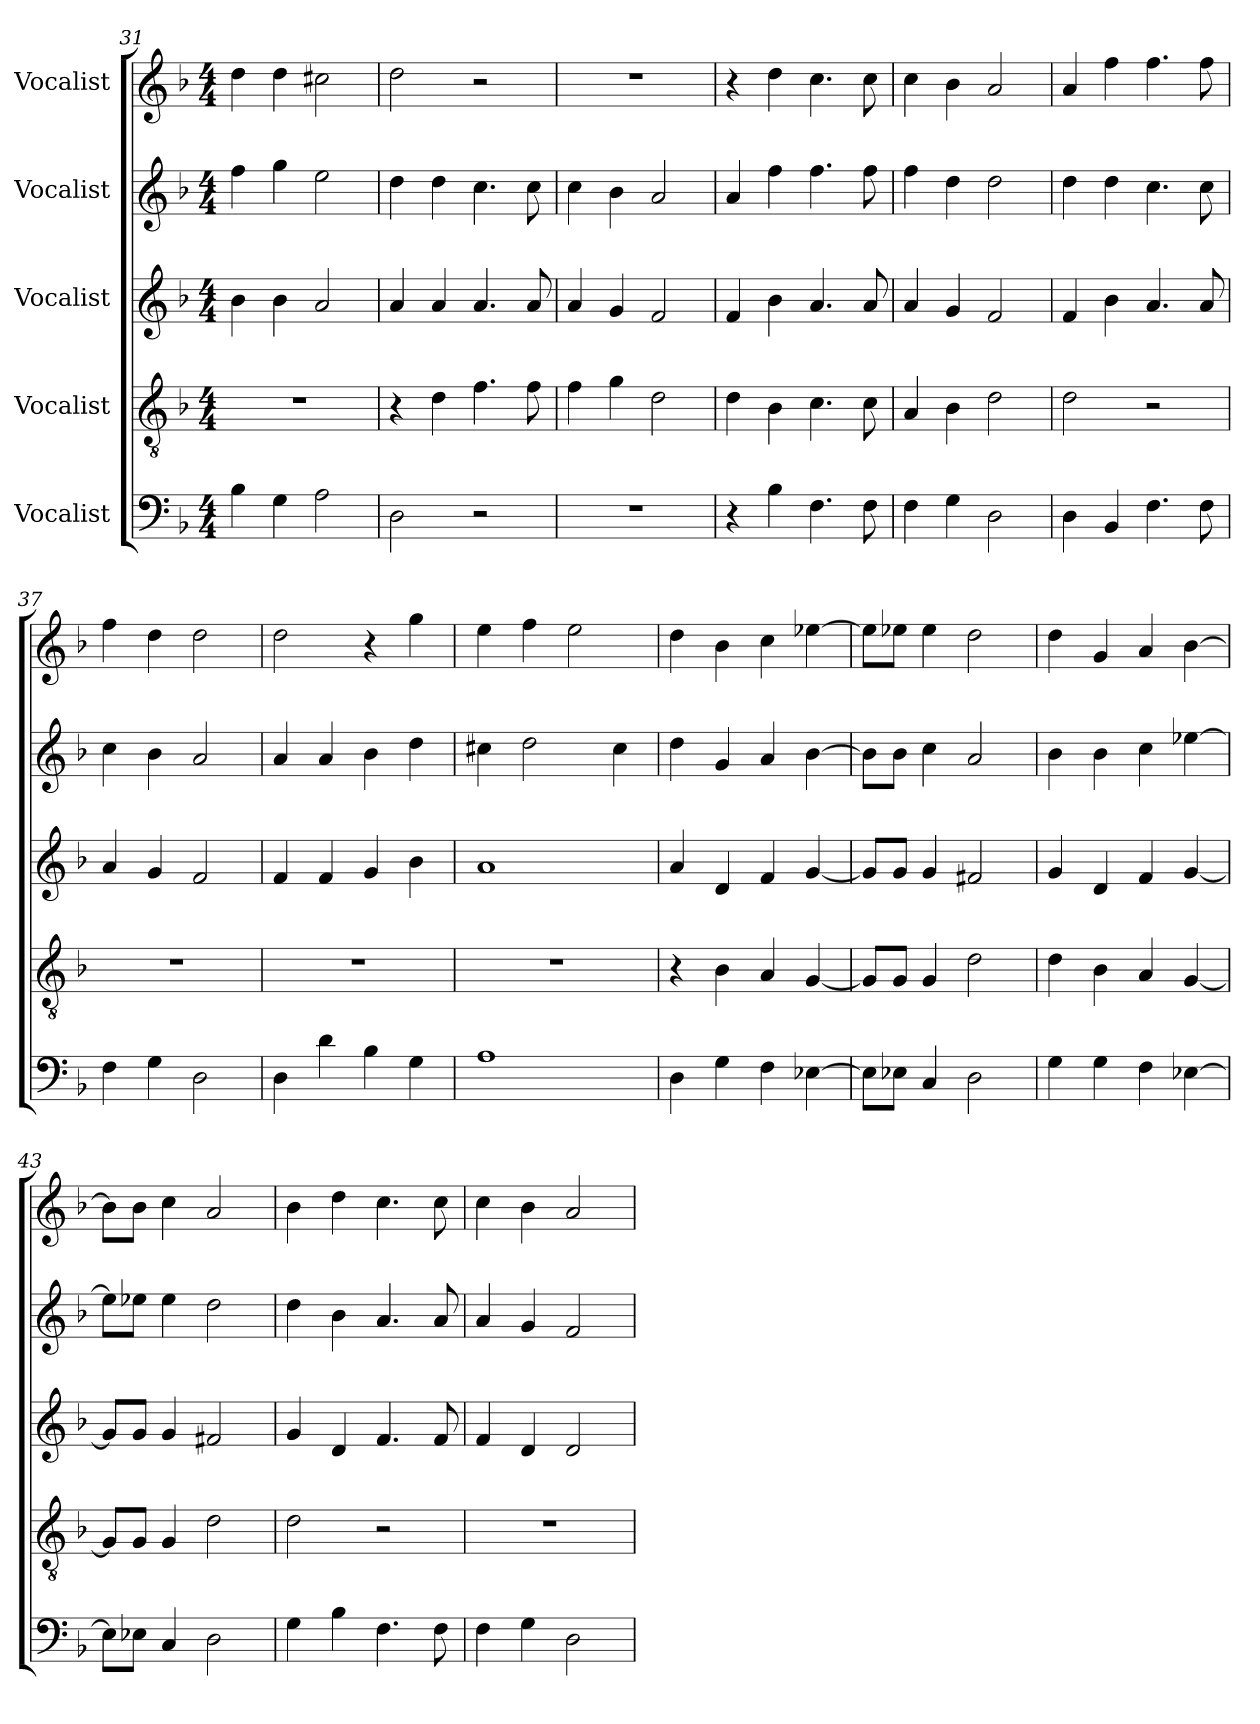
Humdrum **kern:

**kern	**kern	**kern	**kern	**kern
*part5	*part4	*part3	*part2	*part1
*staff5	*staff4	*staff3	*staff2	*staff1
*I"Vocalist	*I"Vocalist	*I"Vocalist	*I"Vocalist	*I"Vocalist
*clefF4	*clefGv2	*clefG2	*clefG2	*clefG2
*k[b-]	*k[b-]	*k[b-]	*k[b-]	*k[b-]
*M4/4	*M4/4	*M4/4	*M4/4	*M4/4
=31	=31	=31	=31	=31
4B-\	1r	4b-\	4ff\	4dd\
4G\	.	4b-\	4gg\	4dd\
2A\	.	2a/	2ee\	2cc#X\
=32	=32	=32	=32	=32
2D\	4r	4a/	4dd\	2dd\
.	4d\	4a/	4dd\	.
2r	4.f\	4.a/	4.cc\	2r
.	8f\	8a/	8cc\	.
=33	=33	=33	=33	=33
1r	4f\	4a/	4cc\	1r
.	4g\	4g/	4b-\	.
.	2d\	2f/	2a/	.
=34	=34	=34	=34	=34
4r	4d\	4f/	4a/	4r
4B-\	4B-\	4b-\	4ff\	4dd\
4.F\	4.c\	4.a/	4.ff\	4.cc\
8F\	8c\	8a/	8ff\	8cc\
=35	=35	=35	=35	=35
4F\	4A/	4a/	4ff\	4cc\
4G\	4B-\	4g/	4dd\	4b-\
2D\	2d\	2f/	2dd\	2a/
=36	=36	=36	=36	=36
4D\	2d\	4f/	4dd\	4a/
4BB-/	.	4b-\	4dd\	4ff\
4.F\	2r	4.a/	4.cc\	4.ff\
8F\	.	8a/	8cc\	8ff\
=37	=37	=37	=37	=37
4F\	1r	4a/	4cc\	4ff\
4G\	.	4g/	4b-\	4dd\
2D\	.	2f/	2a/	2dd\
=38	=38	=38	=38	=38
4D\	1r	4f/	4a/	2dd\
4d\	.	4f/	4a/	.
4B-\	.	4g/	4b-\	4r
4G\	.	4b-\	4dd\	4gg\
=39	=39	=39	=39	=39
1A	1r	1a	4cc#X\	4ee\
.	.	.	2dd\	4ff\
.	.	.	.	2ee\
.	.	.	4cc#\	.
=40	=40	=40	=40	=40
4D\	4r	4a/	4dd\	4dd\
4G\	4B-\	4d/	4g/	4b-\
4F\	4A/	4f/	4a/	4cc\
[4E-X\	[4G/	[4g/	[4b-\	[4ee-X\
=41	=41	=41	=41	=41
8E-\L]	8G/L]	8g/L]	8b-\L]	8ee-\L]
8E-X\J	8G/J	8g/J	8b-\J	8ee-X\J
4C/	4G/	4g/	4cc\	4ee-\
2D\	2d\	2f#X/	2a/	2dd\
=42	=42	=42	=42	=42
4G\	4d\	4g/	4b-\	4dd\
4G\	4B-\	4d/	4b-\	4g/
4F\	4A/	4f/	4cc\	4a/
[4E-X\	[4G/	[4g/	[4ee-X\	[4b-\
=43	=43	=43	=43	=43
8E-\L]	8G/L]	8g/L]	8ee-\L]	8b-\L]
8E-X\J	8G/J	8g/J	8ee-X\J	8b-\J
4C/	4G/	4g/	4ee-\	4cc\
2D\	2d\	2f#X/	2dd\	2a/
=44	=44	=44	=44	=44
4G\	2d\	4g/	4dd\	4b-\
4B-\	.	4d/	4b-\	4dd\
4.F\	2r	4.f/	4.a/	4.cc\
8F\	.	8f/	8a/	8cc\
=45	=45	=45	=45	=45
4F\	1r	4f/	4a/	4cc\
4G\	.	4d/	4g/	4b-\
2D\	.	2d/	2f/	2a/
=	=	=	=	=
*-	*-	*-	*-	*-
